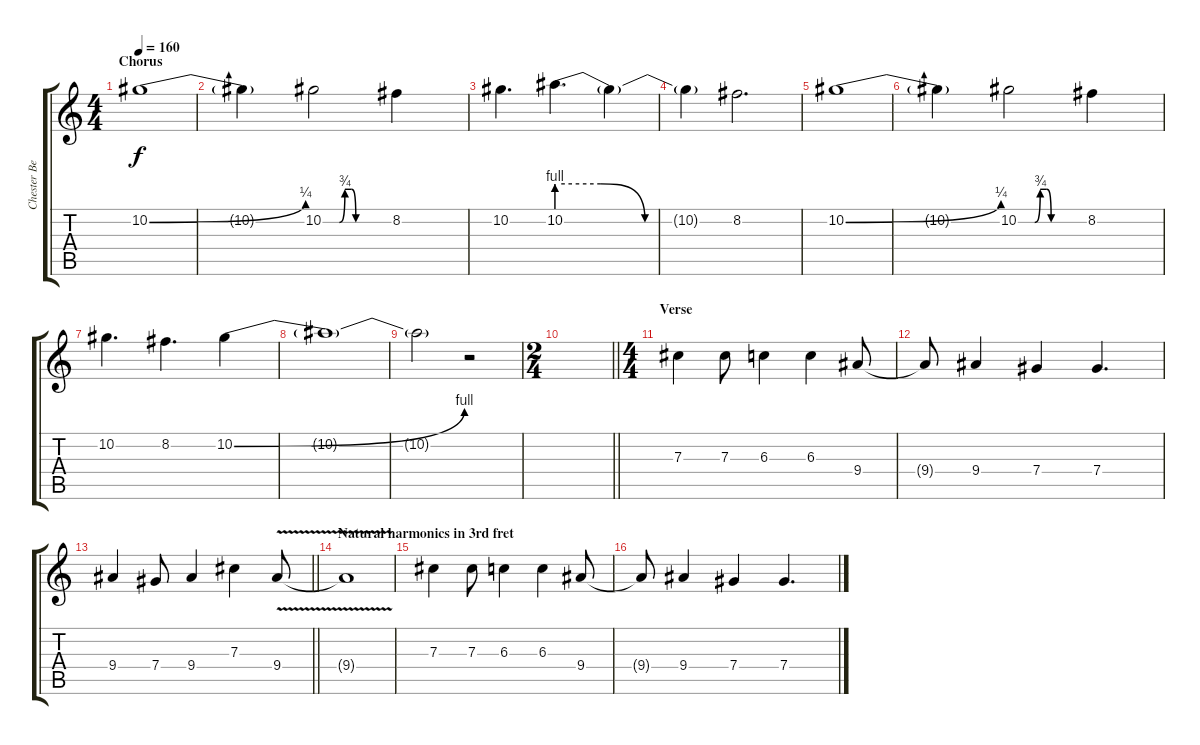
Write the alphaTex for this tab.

\track ("Chester Bennington (Vocals)" "Chester Be") {instrument distortionguitar}
\staff {score tabs}
\tuning (Eb4 Bb3 Gb3 Db3 Ab2 Eb2) {hide}
\ts (4 4)
\section ("" "Chorus")
\tempo 160
\clef g2
\ks c
10.2{be (bend 0 0 60 1)}.1{dy f} |
10.2{t}.4 10.2{be (custom 0 0 10 0 15 0 20 3 26 3 30 0 60 0)}.2 8.2.4 |
10.2.4{d} 10.2{be (custom 0 4 15 4 30 0 60 0)}.4{d} 10.2{t}.4 |
10.2{t}.4 8.2.2{d} |
10.2{be (bend 0 0 60 1)}.1 |
10.2{t}.4 10.2{be (custom 0 0 10 0 15 0 20 3 26 3 30 0 60 0)}.2 8.2.4 |
10.2.4{d} 8.2.4{d} 10.2{be (bend 0 0 60 4)}.4 |
10.2{t}.1 |
10.2{t}.2 r.2 |
\ts (2 4)
\barLineRight lightlight
|
\ts (4 4)
\section ("" "Verse")
7.3.4 7.3.8 6.3.4 6.3.4 9.4.8 |
9.4{t}.8 9.4.4 7.4.4 7.4.4{d} |
\barLineRight lightlight
9.4.4 7.4.8 9.4.4 7.3.4 9.4{v}.8 |
\section ("" "Natural harmonics in 3rd fret")
9.4{t}.1 |
7.3.4 7.3.8 6.3.4 6.3.4 9.4.8 |
9.4{t}.8 9.4.4 7.4.4 7.4.4{d}
